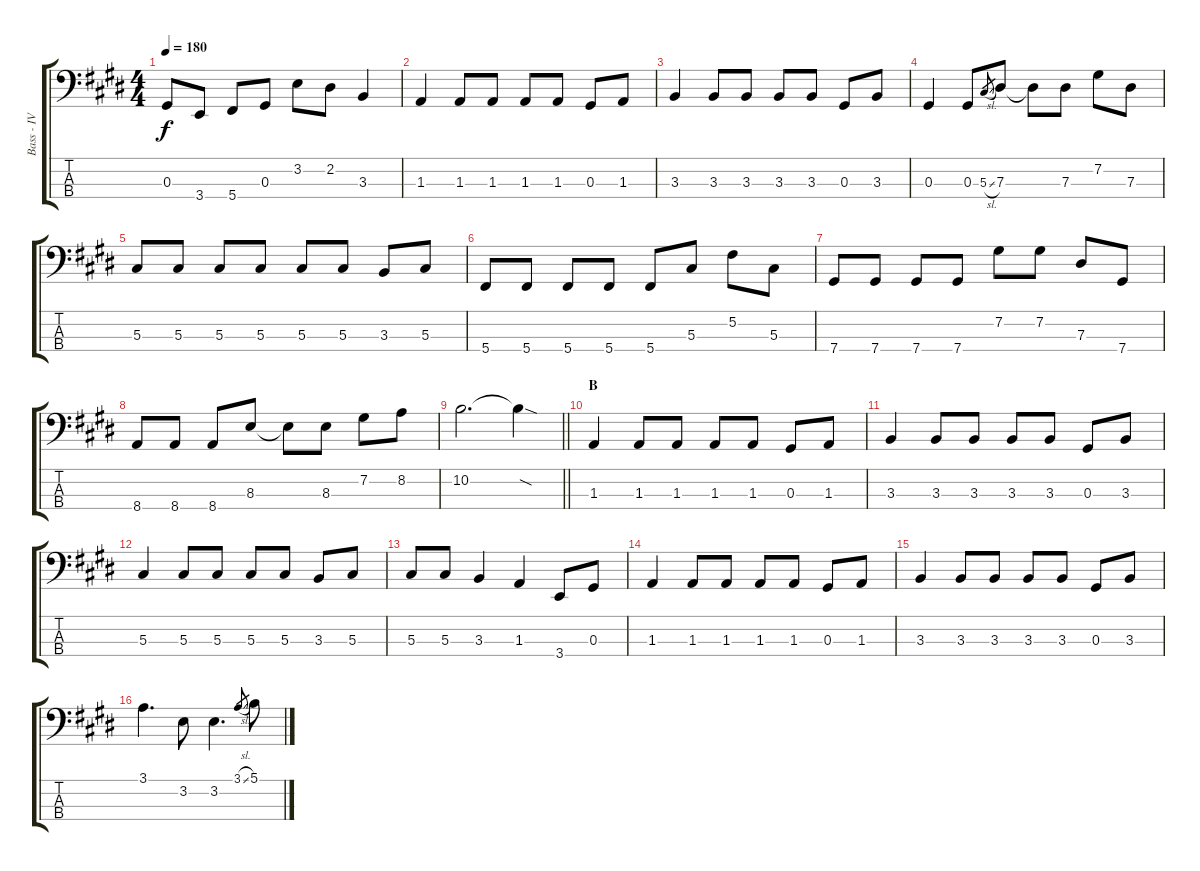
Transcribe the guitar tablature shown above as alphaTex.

\track ("Bass - IV" "Bass - IV") {instrument electricbasspick}
\staff {score tabs}
\tuning (Gb2 Db2 Ab1 Db1) {hide}
\ts (4 4)
\tempo 180
\clef f4
\ks e
0.3{t}.8{dy f} 3.4.8 5.4.8 0.3.8 3.2.8 2.2.8 3.3.4 |
1.3.4 1.3.8 1.3.8 1.3.8 1.3.8 0.3.8 1.3.8 |
3.3.4 3.3.8 3.3.8 3.3.8 3.3.8 0.3.8 3.3.8 |
0.3.4 0.3.8 5.3{sl}.8{gr} 7.3.8 7.3{t}.8 7.3.8 7.2.8 7.3.8 |
5.3.8 5.3.8 5.3.8 5.3.8 5.3.8 5.3.8 3.3.8 5.3.8 |
5.4.8 5.4.8 5.4.8 5.4.8 5.4.8 5.3.8 5.2.8 5.3.8 |
7.4.8 7.4.8 7.4.8 7.4.8 7.2.8 7.2.8 7.3.8 7.4.8 |
8.4.8 8.4.8 8.4.8 8.3.8 8.3{t}.8 8.3.8 7.2.8 8.2.8 |
\barLineRight lightlight
10.2.2{d} 10.2{sod t}.4 |
\section ("" "B")
1.3.4 1.3.8 1.3.8 1.3.8 1.3.8 0.3.8 1.3.8 |
3.3.4 3.3.8 3.3.8 3.3.8 3.3.8 0.3.8 3.3.8 |
5.3.4 5.3.8 5.3.8 5.3.8 5.3.8 3.3.8 5.3.8 |
5.3.8 5.3.8 3.3.4 1.3.4 3.4.8 0.3.8 |
1.3.4 1.3.8 1.3.8 1.3.8 1.3.8 0.3.8 1.3.8 |
3.3.4 3.3.8 3.3.8 3.3.8 3.3.8 0.3.8 3.3.8 |
3.1.4{d} 3.2.8 3.2.4{d} 3.1{sl}.8{gr} 5.1.8
